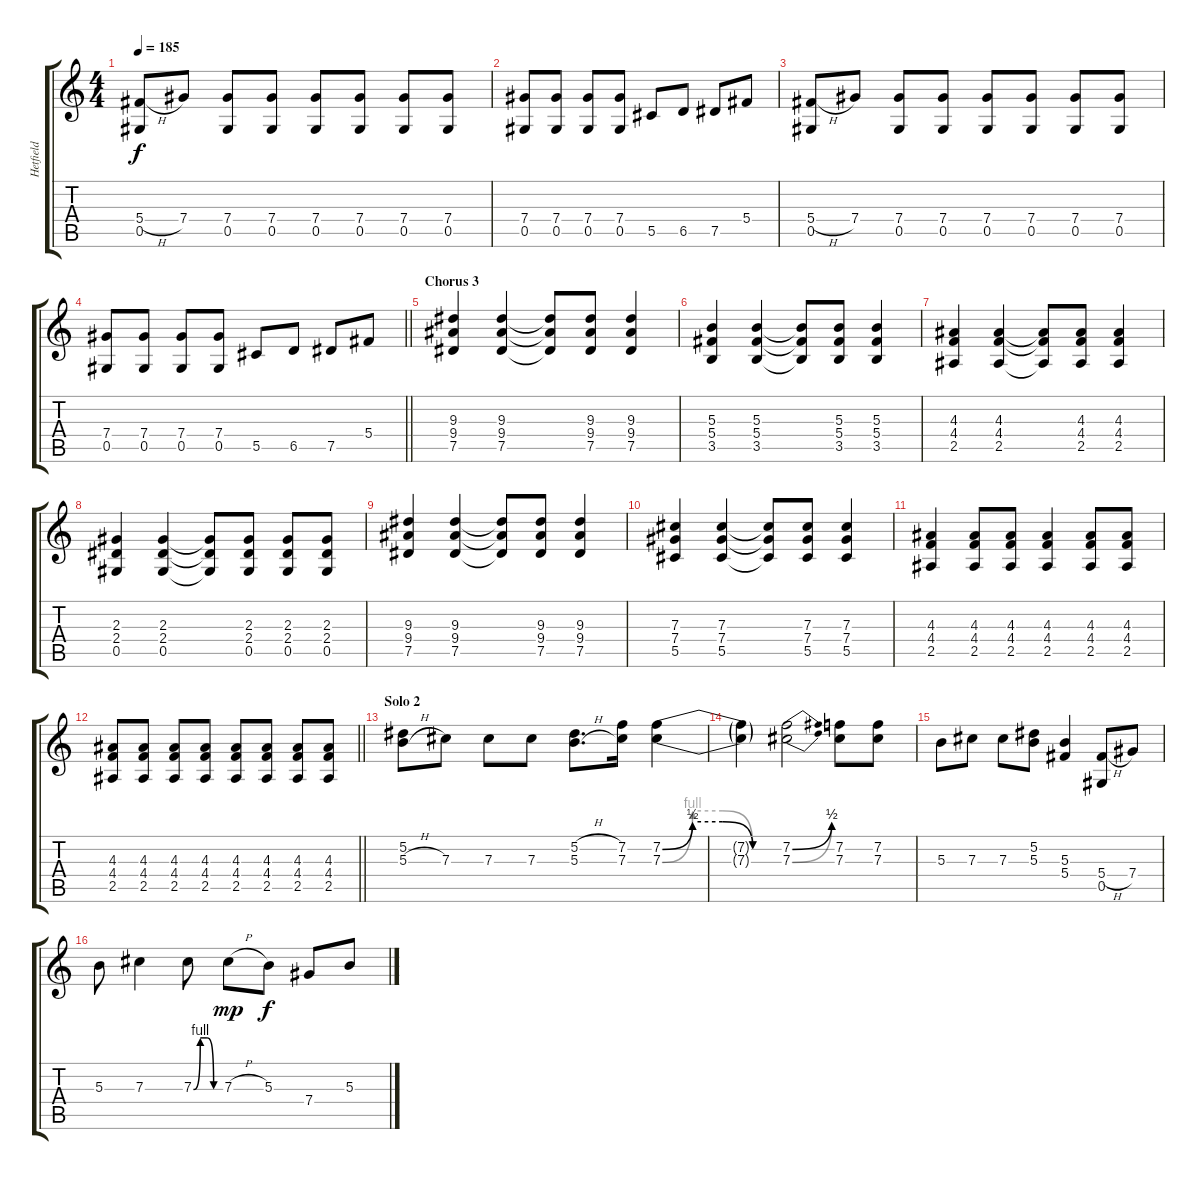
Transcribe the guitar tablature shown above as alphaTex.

\track ("Hetfield" "Hetfield") {instrument distortionguitar}
\staff {score tabs}
\tuning (Eb4 Bb3 Gb3 Db3 Ab2 Eb2) {hide}
\ts (4 4)
\tempo 185
\clef g2
\ks c
(5.4{h} 0.5).8{dy f} 7.4.8 (7.4 0.5).8 (7.4 0.5).8 (7.4 0.5).8 (7.4 0.5).8 (7.4 0.5).8 (7.4 0.5).8 |
(7.4 0.5).8 (7.4 0.5).8 (7.4 0.5).8 (7.4 0.5).8 5.5.8 6.5.8 7.5.8 5.4.8 |
(5.4{h} 0.5).8 7.4.8 (7.4 0.5).8 (7.4 0.5).8 (7.4 0.5).8 (7.4 0.5).8 (7.4 0.5).8 (7.4 0.5).8 |
\barLineRight lightlight
(7.4 0.5).8 (7.4 0.5).8 (7.4 0.5).8 (7.4 0.5).8 5.5.8 6.5.8 7.5.8 5.4.8 |
\section ("" "Chorus 3")
(9.3 9.4 7.5).4 (9.3 9.4 7.5).4 (9.3{t} 9.4{t} 7.5{t}).8 (9.3 9.4 7.5).8 (9.3 9.4 7.5).4 |
(5.3 5.4 3.5).4 (5.3 5.4 3.5).4 (5.3{t} 5.4{t} 3.5{t}).8 (5.3 5.4 3.5).8 (5.3 5.4 3.5).4 |
(4.3 4.4 2.5).4 (4.3 4.4 2.5).4 (4.3{t} 4.4{t} 2.5{t}).8 (4.3 4.4 2.5).8 (4.3 4.4 2.5).4 |
(2.3 2.4 0.5).4 (2.3 2.4 0.5).4 (2.3{t} 2.4{t} 0.5{t}).8 (2.3 2.4 0.5).8 (2.3 2.4 0.5).8 (2.3 2.4 0.5).8 |
(9.3 9.4 7.5).4 (9.3 9.4 7.5).4 (9.3{t} 9.4{t} 7.5{t}).8 (9.3 9.4 7.5).8 (9.3 9.4 7.5).4 |
(7.3 7.4 5.5).4 (7.3 7.4 5.5).4 (7.3{t} 7.4{t} 5.5{t}).8 (7.3 7.4 5.5).8 (7.3 7.4 5.5).4 |
(4.3 4.4 2.5).4 (4.3 4.4 2.5).8 (4.3 4.4 2.5).8 (4.3 4.4 2.5).4 (4.3 4.4 2.5).8 (4.3 4.4 2.5).8 |
\barLineRight lightlight
(4.3 4.4 2.5).8 (4.3 4.4 2.5).8 (4.3 4.4 2.5).8 (4.3 4.4 2.5).8 (4.3 4.4 2.5).8 (4.3 4.4 2.5).8 (4.3 4.4 2.5).8 (4.3 4.4 2.5).8 |
\section ("" "Solo 2")
(5.2 5.3{h}).8 7.3.8 7.3.8 7.3.8 (5.2{h} 5.3{h}).8{d} (7.2 7.3).16 (7.2{be (custom 0 0 15 2 30 2 45 0 60 0)} 7.3{be (custom 0 0 15 4 30 4 45 0 60 0)}).4 |
(7.2{t} 7.3{t}).4 (7.2{be (bend 0 0 60 2)} 7.3{be (bend 0 0 60 2)}).2 (7.2 7.3).8 (7.2 7.3).8 |
5.3.8 7.3.8 7.3.8 (5.2 5.3).8 (5.3 5.4).4 (5.4{h} 0.5).8 7.4.8 |
5.3.8 7.3.4 7.3{be (custom 0 0 15 4 30 4 45 0 60 0)}.8 7.3{h}.8{dy mp} 5.3.8{dy f} 7.4.8 5.3.8
